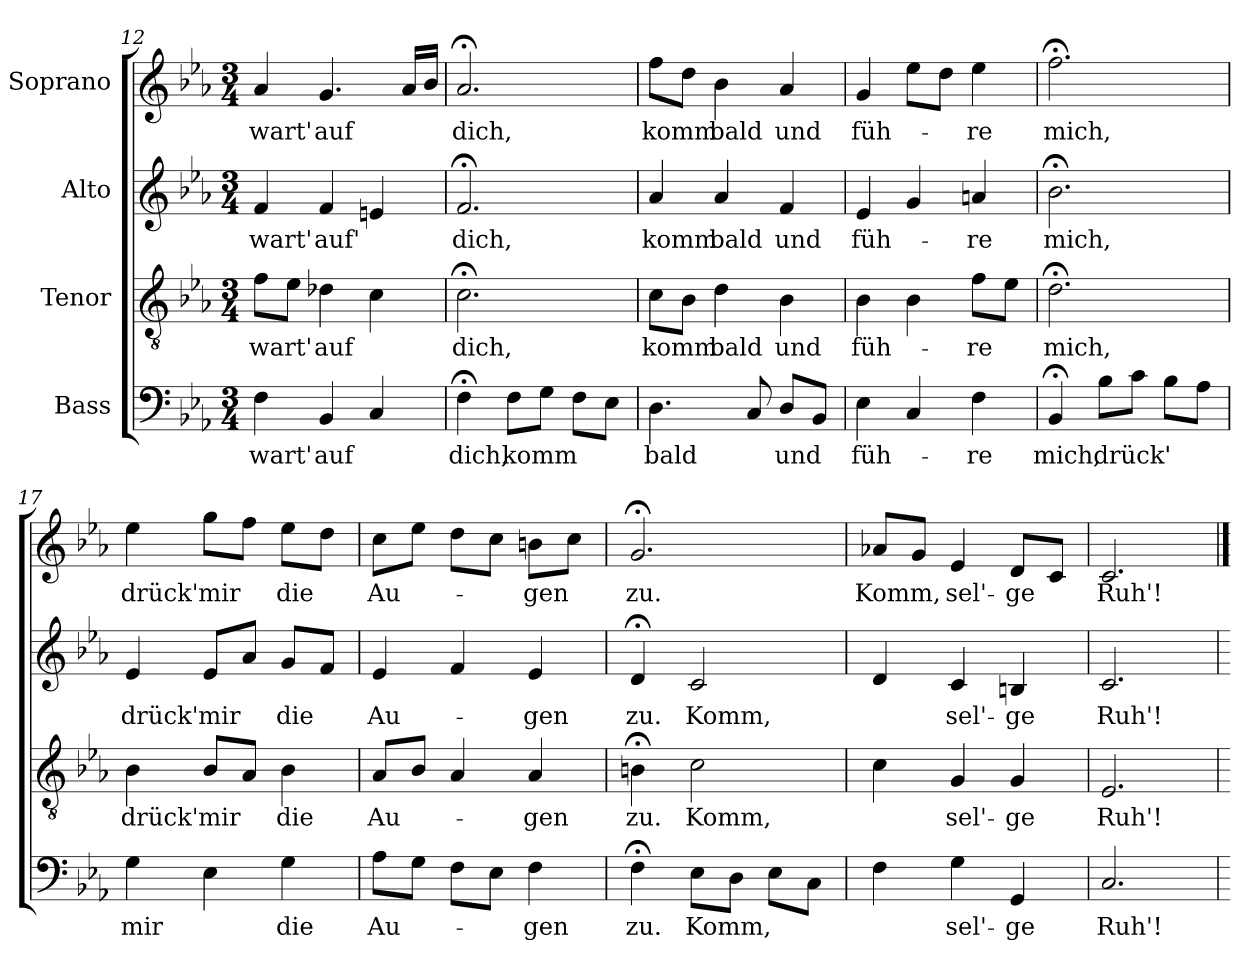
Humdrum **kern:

**kern	**text	**kern	**text	**kern	**text	**kern	**text
*part4	*part4	*part3	*part3	*part2	*part2	*part1	*part1
*staff4	*staff4	*staff3	*staff3	*staff2	*staff2	*staff1	*staff1
*I"Bass	*	*I"Tenor	*	*I"Alto	*	*I"Soprano	*
*clefF4	*	*clefGv2	*	*clefG2	*	*clefG2	*
*k[b-e-a-]	*	*k[b-e-a-]	*	*k[b-e-a-]	*	*k[b-e-a-]	*
*E-:	*	*E-:	*	*E-:	*	*E-:	*
*M3/4	*	*M3/4	*	*M3/4	*	*M3/4	*
=12	=12	=12	=12	=12	=12	=12	=12
!	!LO:LY:b:cj	!	!LO:LY:b	!	!LO:LY:b:cj	!	!LO:LY:b:cj
4F\	wart'	8f\L	wart'	4f/	wart'	4a-/	wart'
.	.	8e-\J	.	.	.	.	.
!	!LO:LY:b	!	!LO:LY:b	!	!LO:LY:b	!	!LO:LY:b
4BB-/	auf	4d-X\	auf	4f/	auf'	4.g/	auf
4C/	.	4c\	.	4en/	.	.	.
.	.	.	.	.	.	16a-/L	.
.	.	.	.	.	.	16b-/J	.
=13	=13	=13	=13	=13	=13	=13	=13
!	!LO:LY:b:cj	!	!LO:LY:b:cj	!	!LO:LY:b:cj	!	!LO:LY:b:cj
4F;<\	dich,	2.c;<\	dich,	2.f;</	dich,	2.a-;</	dich,
!	!LO:LY:b	!	!	!	!	!	!
8F\L	komm	.	.	.	.	.	.
8G\J	.	.	.	.	.	.	.
8F\L	.	.	.	.	.	.	.
8E-\J	.	.	.	.	.	.	.
!!LO:PB:g=z
=14	=14	=14	=14	=14	=14	=14	=14
!	!LO:LY:b	!	!LO:LY:b	!	!LO:LY:b:cj	!	!LO:LY:b
4.D\	bald	8c\L	komm	4a-/	komm	8ff\L	komm
.	.	8B-\J	.	.	.	8dd\J	.
!	!	!	!LO:LY:b:cj	!	!LO:LY:b:cj	!	!LO:LY:b:cj
.	.	4d\	bald	4a-/	bald	4b-\	bald
8C/	.	.	.	.	.	.	.
!	!LO:LY:b	!	!LO:LY:b:cj	!	!LO:LY:b:cj	!	!LO:LY:b:cj
8D/L	und	4B-\	und	4f/	und	4a-/	und
8BB-/J	.	.	.	.	.	.	.
=15	=15	=15	=15	=15	=15	=15	=15
!	!LO:LY:b	!	!LO:LY:b	!	!LO:LY:b	!	!LO:LY:b
4E-\	füh-	4B-\	füh-	4e-/	füh-	4g/	füh-
4C/	.	4B-\	.	4g/	.	8ee-\L	.
.	.	.	.	.	.	8dd\J	.
!	!LO:LY:b:cj	!	!LO:LY:b:cj	!	!LO:LY:b:cj	!	!LO:LY:b:cj
4F\	-re	8f\L	-re	4an/	-re	4ee-\	-re
.	.	8e-\J	.	.	.	.	.
=16	=16	=16	=16	=16	=16	=16	=16
!	!LO:LY:b:cj	!	!LO:LY:b:cj	!	!LO:LY:b:cj	!	!LO:LY:b:cj
4BB-;</	mich,	2.d;<\	mich,	2.b-;<\	mich,	2.ff;<\	mich,
!	!LO:LY:b	!	!	!	!	!	!
8B-\L	drück'	.	.	.	.	.	.
8c\J	.	.	.	.	.	.	.
8B-\L	.	.	.	.	.	.	.
8A-\J	.	.	.	.	.	.	.
=17	=17	=17	=17	=17	=17	=17	=17
!	!LO:LY:b	!	!LO:LY:b:cj	!	!LO:LY:b:cj	!	!LO:LY:b:cj
4G\	mir	4B-\	drück'	4e-/	drück'	4ee-\	drück'
!	!	!	!LO:LY:b	!	!LO:LY:b	!	!LO:LY:b
4E-\	.	8B-/L	mir	8e-/L	mir	8gg\L	mir
.	.	8A-/J	.	8a-/J	.	8ff\J	.
!	!LO:LY:b:cj	!	!LO:LY:b:cj	!	!LO:LY:b	!	!LO:LY:b
4G\	die	4B-\	die	8g/L	die	8ee-\L	die
.	.	.	.	8f/J	.	8dd\J	.
!!LO:LB:g=z
=18	=18	=18	=18	=18	=18	=18	=18
!	!LO:LY:b:cj	!	!LO:LY:b:cj	!	!LO:LY:b:cj	!	!LO:LY:b:cj
8A-\L	Au-	8A-/L	Au-	4e-/	Au-	8cc\L	Au-
8G\J	.	8B-/J	.	.	.	8ee-\J	.
8F\L	.	4A-/	.	4f/	.	8dd\L	.
8E-\J	.	.	.	.	.	8cc\J	.
!	!LO:LY:b:cj	!	!LO:LY:b:cj	!	!LO:LY:b:cj	!	!LO:LY:b
4F\	-gen	4A-/	-gen	4e-/	-gen	8bn\L	-gen
.	.	.	.	.	.	8cc\J	.
=19	=19	=19	=19	=19	=19	=19	=19
!	!LO:LY:b:cj	!	!LO:LY:b:cj	!	!LO:LY:b:cj	!	!LO:LY:b:cj
4F;<\	zu.	4Bn;<\	zu.	4d;</	zu.	2.g;</	zu.
!	!LO:LY:b	!	!LO:LY:b	!	!LO:LY:b	!	!
8E-\L	Komm,	2c\	Komm,	2c/	Komm,	.	.
8D\J	.	.	.	.	.	.	.
8E-\L	.	.	.	.	.	.	.
8C\J	.	.	.	.	.	.	.
=20	=20	=20	=20	=20	=20	=20	=20
!	!	!	!	!	!	!	!LO:LY:b
4F\	.	4c\	.	4d/	.	8a-X/L	Komm,
.	.	.	.	.	.	8g/J	.
!	!LO:LY:b:cj	!	!LO:LY:b:cj	!	!LO:LY:b:cj	!	!LO:LY:b:cj
4G\	sel'-	4G/	sel'-	4c/	sel'-	4e-/	sel'-
!	!LO:LY:b:cj	!	!LO:LY:b:cj	!	!LO:LY:b:cj	!	!LO:LY:b:cj
4GG/	-ge	4G/	-ge	4Bn/	-ge	8d/L	-ge
.	.	.	.	.	.	8c/J	.
=21	=21	=21	=21	=21	=21	=21	=21
!	!LO:LY:b:cj	!	!LO:LY:b:cj	!	!LO:LY:b:cj	!	!LO:LY:b:cj
2.C/	Ruh'!	2.E-/	Ruh'!	2.c/	Ruh'!	2.c/	Ruh'!
=	==	=	==	=	==	==	==
*-	*-	*-	*-	*-	*-	*-	*-
